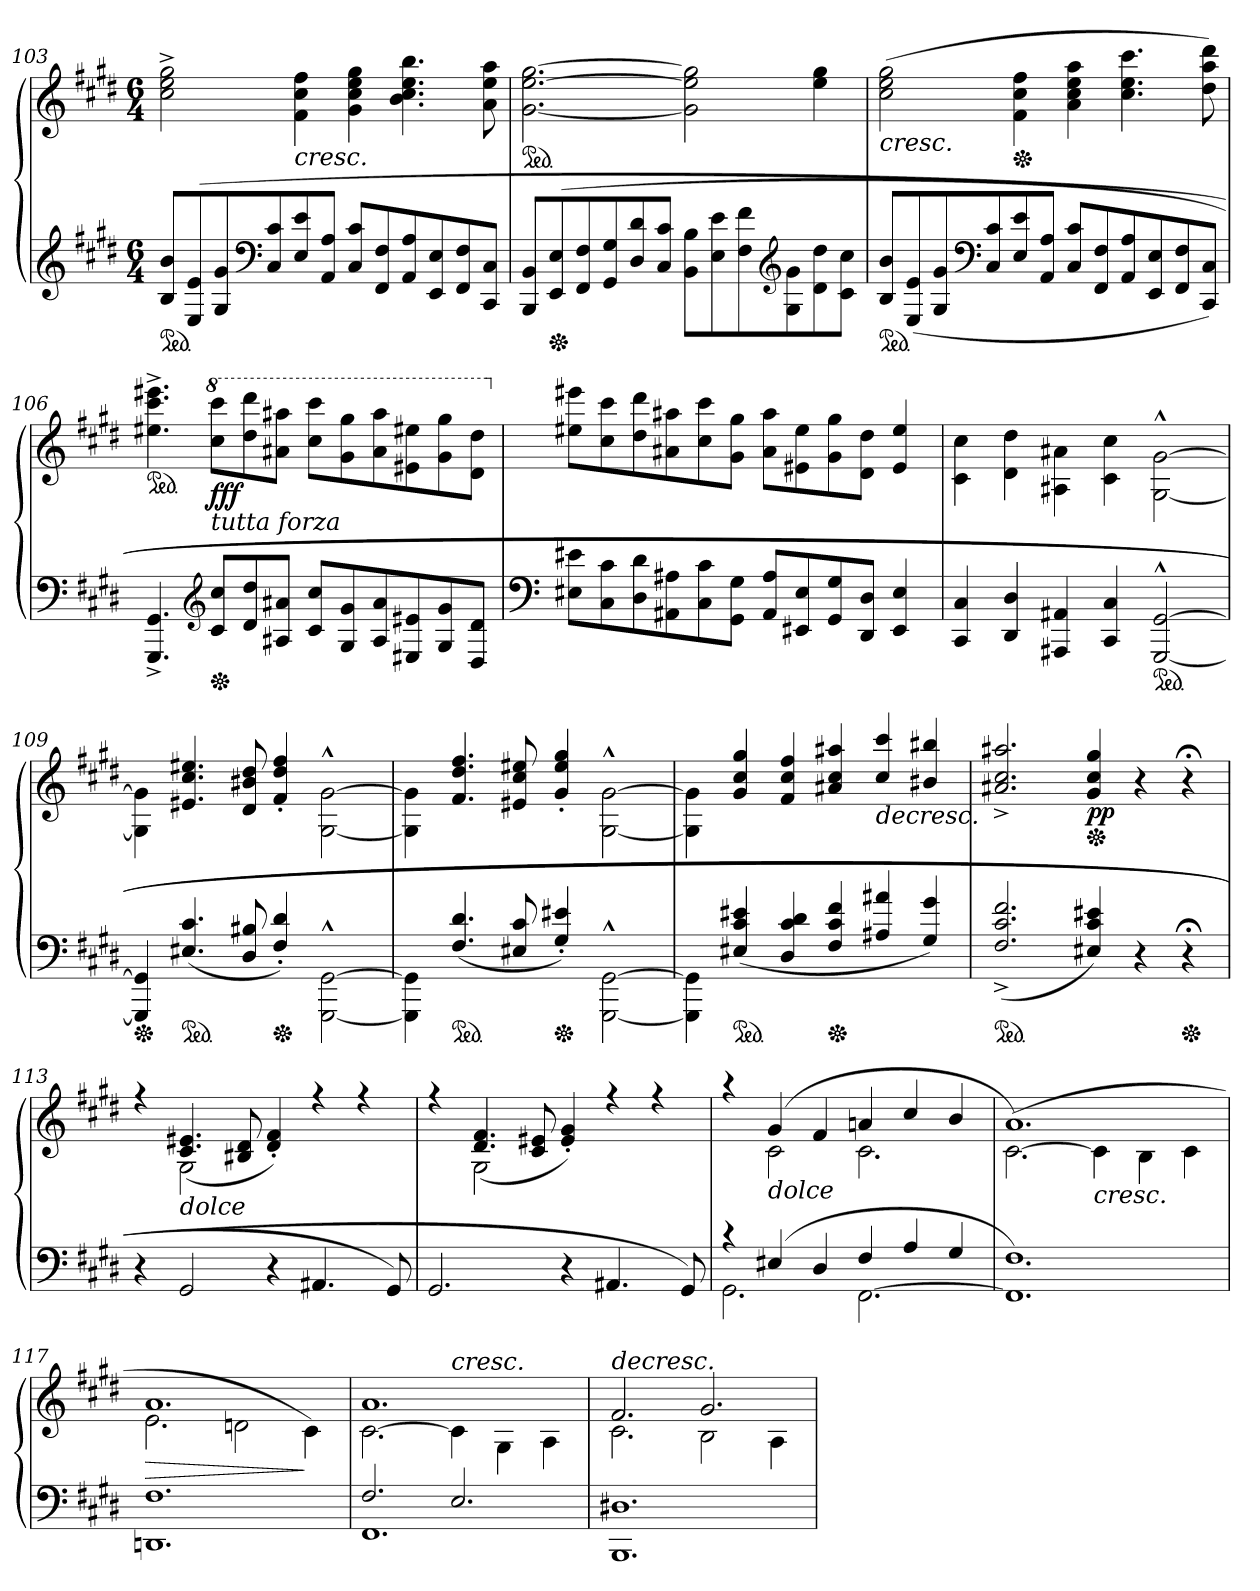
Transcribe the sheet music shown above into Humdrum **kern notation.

**kern	**kern	**dynam
*part1	*part1	*part1
*staff2	*staff1	*staff1/2
*clefG2	*clefG2	*
*k[f#c#g#d#]	*k[f#c#g#d#]	*
*E:	*E:	*
*M6/4	*M6/4	*
*ped	*	*
=103	=103	=103
!	!	!LO:DY:a
8B/ 8b/L	(>2cc#^\ 2ee^\ 2gg#^\	M.M. = 150
(<8E/ 8e/	.	.
8G#/ 8g#/	.	.
*clefF4	*	*
8C#/ 8c#/	.	.
!	!	!LO:HP:b
8E/ 8e/	4f#\ 4cc#\ 4ff#\	<
8AA/ 8A/J	.	.
!	!	!LO:DY:a
8C#/ 8c#/L	4g#\ 4cc#\ 4ee\ 4gg#\	M.M. = 160
8FF#/ 8F#/	.	.
8AA/ 8A/	4.b\ 4.cc#\ 4.ee\ 4.bb\	.
8EE/ 8E/	.	.
8FF#/ 8F#/	.	.
!	!	!LO:DY:n=1:a
8CC#/ 8C#/J	8a\ 8ee\ 8aa\	[ M.M. = 120
=104	=104	=104
*	*ped	*
!	!	!LO:DY:a
8BBB/ 8BB/L	[2.g#\ [2.ee\ [2.gg#\	M.M. = 160
*Xped	*	*
(>8EE/ 8E/	.	.
8FF#/ 8F#/	.	.
8GG#/ 8G#/	.	.
8D#/ 8d#/	.	.
8C#/ 8c#/J	.	.
!	!	!LO:DY:a
8BB\ 8B\L	2g#]\ 2ee]\ 2gg#]\	M.M. = 140
8E\ 8e\	.	.
8F#\ 8f#\	.	.
*clefG2	*	*
8G#\ 8g#\	.	.
!	!	!LO:DY:a
8d#\ 8dd#\	4ee\ 4gg#\	M.M. = 120
8c#\ 8cc#\J	.	.
!!LO:LB:g=z
=105	=105	=105
*ped	*	*
!	!	!LO:HP:b
!	!	!LO:DY:n=1:a
8B/ 8b/L	(>2cc#\ 2ee\ 2gg#\	< M.M. = 150
(<8E/ 8e/	.	.
8G#/ 8g#/	.	.
*clefF4	*	*
8C#/ 8c#/	.	.
*	*Xped	*
8E/ 8e/	4f#\ 4cc#\ 4ff#\	.
8AA/ 8A/J	.	.
!	!	!LO:DY:n=2:a
8C#/ 8c#/L	4a\ 4cc#\ 4ee\ 4aa\	M.M. = 130
8FF#/ 8F#/	.	.
8AA/ 8A/	4.cc#\ 4.ee\ 4.ccc#\	.
8EE/ 8E/	.	.
8FF#/ 8F#/	.	.
!	!	!LO:DY:n=3:a
8CC#/ 8C#/J)	8dd#\ 8aa\ 8ddd#\)	[ M.M. = 90
=106	=106	=106
*	*ped	*
!	!	!LO:DY:a
4.GGG#^/ 4.GG#^/	4.ee#X^\ 4.ccc#^\ 4.eee#X^\	M.M. = 70
*clefG2	*	*
*Xped	*	*
*	*8va	*
!	!LO:TX:b:i:t=tutta forza	!
!	!	!LO:DY:b
8c#/ 8cc#/L	8ccc#\ 8cccc#\L	fff
!	!	!LO:DY:a
8d#/ 8dd#/	8ddd#\ 8dddd#\	M.M. = 80
!	!	!LO:DY:a
8A#X/ 8a#X/J	8aa#X\ 8aaa#X\J	M.M. = 110
!	!	!LO:DY:a
8c#/ 8cc#/L	8ccc#\ 8cccc#\L	M.M. = 130
!	!	!LO:DY:a
8G#/ 8g#/	8gg#\ 8ggg#\	M.M. = 140
!	!	!LO:DY:a
8A#/ 8a#/	8aa#\ 8aaa#\	M.M. = 150
8E#X/ 8e#X/	8ee#X\ 8eee#X\	.
8G#/ 8g#/	8gg#\ 8ggg#\	.
8D#/ 8d#/J	8dd#\ 8ddd#\J	.
=107	=107	=107
*clefF4	*	*
*^	*	*
*	*	*X8va	*
!	!	!	!LO:DY:a
1.ryy	8E#X\ 8e#X\L	8ee#X\ 8eee#X\L	M.M. = 160
.	8C#\ 8c#\	8cc#\ 8ccc#\	.
.	8D#\ 8d#\	8dd#\ 8ddd#\	.
.	8AA#X\ 8A#X\	8a#X\ 8aa#X\	.
.	8C#\ 8c#\	8cc#\ 8ccc#\	.
.	8GG#\ 8G#\J	8g#\ 8gg#\J	.
.	8AA#/ 8A#/L	8a#\ 8aa#\L	.
.	8EE#X/ 8E#/	8e#X\ 8ee#\	.
.	8GG#/ 8G#/	8g#\ 8gg#\	.
.	8DD#/ 8D#/J	8d#\ 8dd#\J	.
.	4EE#/ 4E#/	4e#/ 4ee#/	.
*v	*v	*	*
!!LO:PB:g=z
=108	=108	=108
4CC#/ 4C#/	4c#\ 4cc#\	.
!	!	!LO:DY:a
4DD#/ 4D#/	4d#\ 4dd#\	M.M. = 140
!	!	!LO:DY:a
4AAA#X/ 4AA#X/	4A#X\ 4a#X\	M.M. = 120
!	!	!LO:DY:a
4CC#/ 4C#/	4c#\ 4cc#\	M.M. = 90
*ped	*	*
[2GGG#^^/ [2GG#^^/	[2G#^^\ [2g#^^\	.
=109	=109	=109
*Xped	*	*
4GGG#]/ 4GG#]/	4G#]\ 4g#]\	.
*ped	*	*
!	!	!LO:DY:a
(>4.E#X/ 4.c#/	4.e#X/ 4.cc#/ 4.ee#X/	M.M. = 100
!	!	!LO:DY:a
8D#/ 8B#X/	8d#/ 8b#X/ 8dd#/	M.M. = 90
*Xped	*	*
!	!	!LO:DY:a
4F#'/ 4d#'/)	4f#'/ 4dd#'/ 4ff#'/	M.M. = 80
!	!	!LO:DY:a
[2GGG#^^\ [2GG#^^\	[2G#^^\ [2g#^^\	M.M. = 100
=110	=110	=110
4GGG#]\ 4GG#]\	4G#]\ 4g#]\	.
*ped	*	*
(>4.F#/ 4.d#/	4.f#/ 4.dd#/ 4.ff#/	.
!	!	!LO:DY:a
8E#X/ 8c#/	8e#X/ 8cc#/ 8ee#X/	M.M. = 80
*Xped	*	*
!	!	!LO:DY:a
4G#'/ 4e#X'/)	4g#'/ 4ee#'/ 4gg#'/	M.M. = 70
!	!	!LO:DY:a
[2GGG#^^\ [2GG#^^\	[2G#^^\ [2g#^^\	M.M. = 90
=111	=111	=111
4GGG#]\ 4GG#]\	4G#]\ 4g#]\	.
*ped	*	*
(<4E#X/ 4c#/ 4e#X/	4g#/ 4cc#/ 4gg#/	.
!	!	!LO:DY:a
4D#/ 4c#/ 4d#/	4f#/ 4cc#/ 4ff#/	M.M. = 110
*Xped	*	*
!	!	!LO:DY:a
4F#/ 4c#/ 4f#/	4a#X/ 4cc#/ 4aa#X/	M.M. = 120
!	!	!LO:HP:b
!	!	!LO:DY:n=1:a
4A#X/ 4a#X/	4cc#/ 4ccc#/	> M.M. = 90
!	!	!LO:DY:n=2:a
4G#/ 4g#/)	4b#X/ 4bb#X/	M.M. = 70
=112	=112	=112
*ped	*	*
(<2.F#^/ 2.c#^/ 2.f#^/	2.a#X^/ 2.cc#^/ 2.aa#X^/	.
*	*Xped	*
!	!	!LO:DY:b
4E#X/ 4c#/ 4e#X/)	4g#/ 4cc#/ 4gg#/	pp
4r	4r	]
*Xped	*	*
4r;<	4r;<	.
!!LO:LB:g=z
=113	=113	=113
*	*^	*
!	!	!	!LO:DY:b
4r	4ryy	4rff	M.M. = 80
!	!LO:TX:b:i:t=dolce	!	!
!	!	!	!LO:DY:b
2GG#/	2G#\	(<4.c#/ 4.e#X/	M.M. = 90
.	.	8B#X/ 8d#/	.
4r	2ryy	4d#'/ 4f#'/)	.
4.AA#X/	.	4rff	.
.	4ryy	4rff	.
8GG#/)	.	.	.
=114	=114	=114	=114
!	!	!	!LO:DY:b
2.GG#/	4ryy	4rff	M.M. = 70
!	!	!	!LO:DY:b
.	2G#\	(<4.d#/ 4.f#/	M.M. = 80
.	.	8c#/ 8e#X/	.
4r	2ryy	4e#'/ 4g#'/)	.
!	!	!	!LO:DY:b
4.AA#X/	.	4rff	M.M. = 80
.	4ryy	4rff	.
8GG#/)	.	.	.
=115	=115	=115	=115
*^	*	*	*
2.GG#\	4rc	4raa	4ryy	.
!	!	!LO:TX:b:i:t=dolce	!	!
!	!	!	!	!LO:DY:b
.	(>4E#X/	2c#\	(>4g#/	M.M. = 90
.	4D#/	.	4f#/	.
!	!	!	!	!LO:DY:b
[2.FF#\	4F#/	2.c#\	4an/	M.M. = 100
!	!	!	!	!LO:DY:b
.	4A/	.	4cc#/	M.M. = 90
!	!	!	!	!LO:DY:b
.	4G#/	.	4b/	M.M. = 80
=116	=116	=116	=116	=116
1.FF#]	1.F#)	(>[2.c#\	1.a)	.
!	!	!	!	!LO:HP:b
.	.	4c#\]	.	<
!	!	!	!	!LO:DY:b
.	.	4B\	.	M.M. = 90
.	.	4c#\	.	.
*v	*v	*	*	*
*	*v	*v	*
.	.	[
=117	=117	=117
!	!	!LO:HP:b
*	*^	*
!	!	!	!LO:DY:n=1:b
1.DDn 1.F#	2.e\	1.a	> M.M. = 100
.	2dn\	.	.
.	4c#\)	.	]
!!LO:LB:g=z	!!
=118	=118	=118	=118
*^	*	*	*
1.FF#	2.F#/	[2.c#\	1.a	.
!	!	!	!	!LO:HP:a
.	2.E/	4c#\]	.	<
!	!	!	!	!LO:DY:b
.	.	4G#\	.	M.M. = 80
!	!	!	!	!LO:DY:b
.	.	4A\	.	M.M. = 60
*v	*v	*	*	*
*	*v	*v	*
.	.	[
=119	=119	=119
!	!	!LO:HP:a
*	*^	*
!	!	!	!LO:DY:n=1:b
1.BBB 1.D#X	2.c#\	2.f#/	> M.M. = 80
!	!	!	!LO:DY:n=2:b
.	2B\	2.g#/	M.M. = 70
!	!	!	!LO:DY:n=3:b
.	4A\	.	] M.M. = 50
*	*v	*v	*
=	=	=
*-	*-	*-
